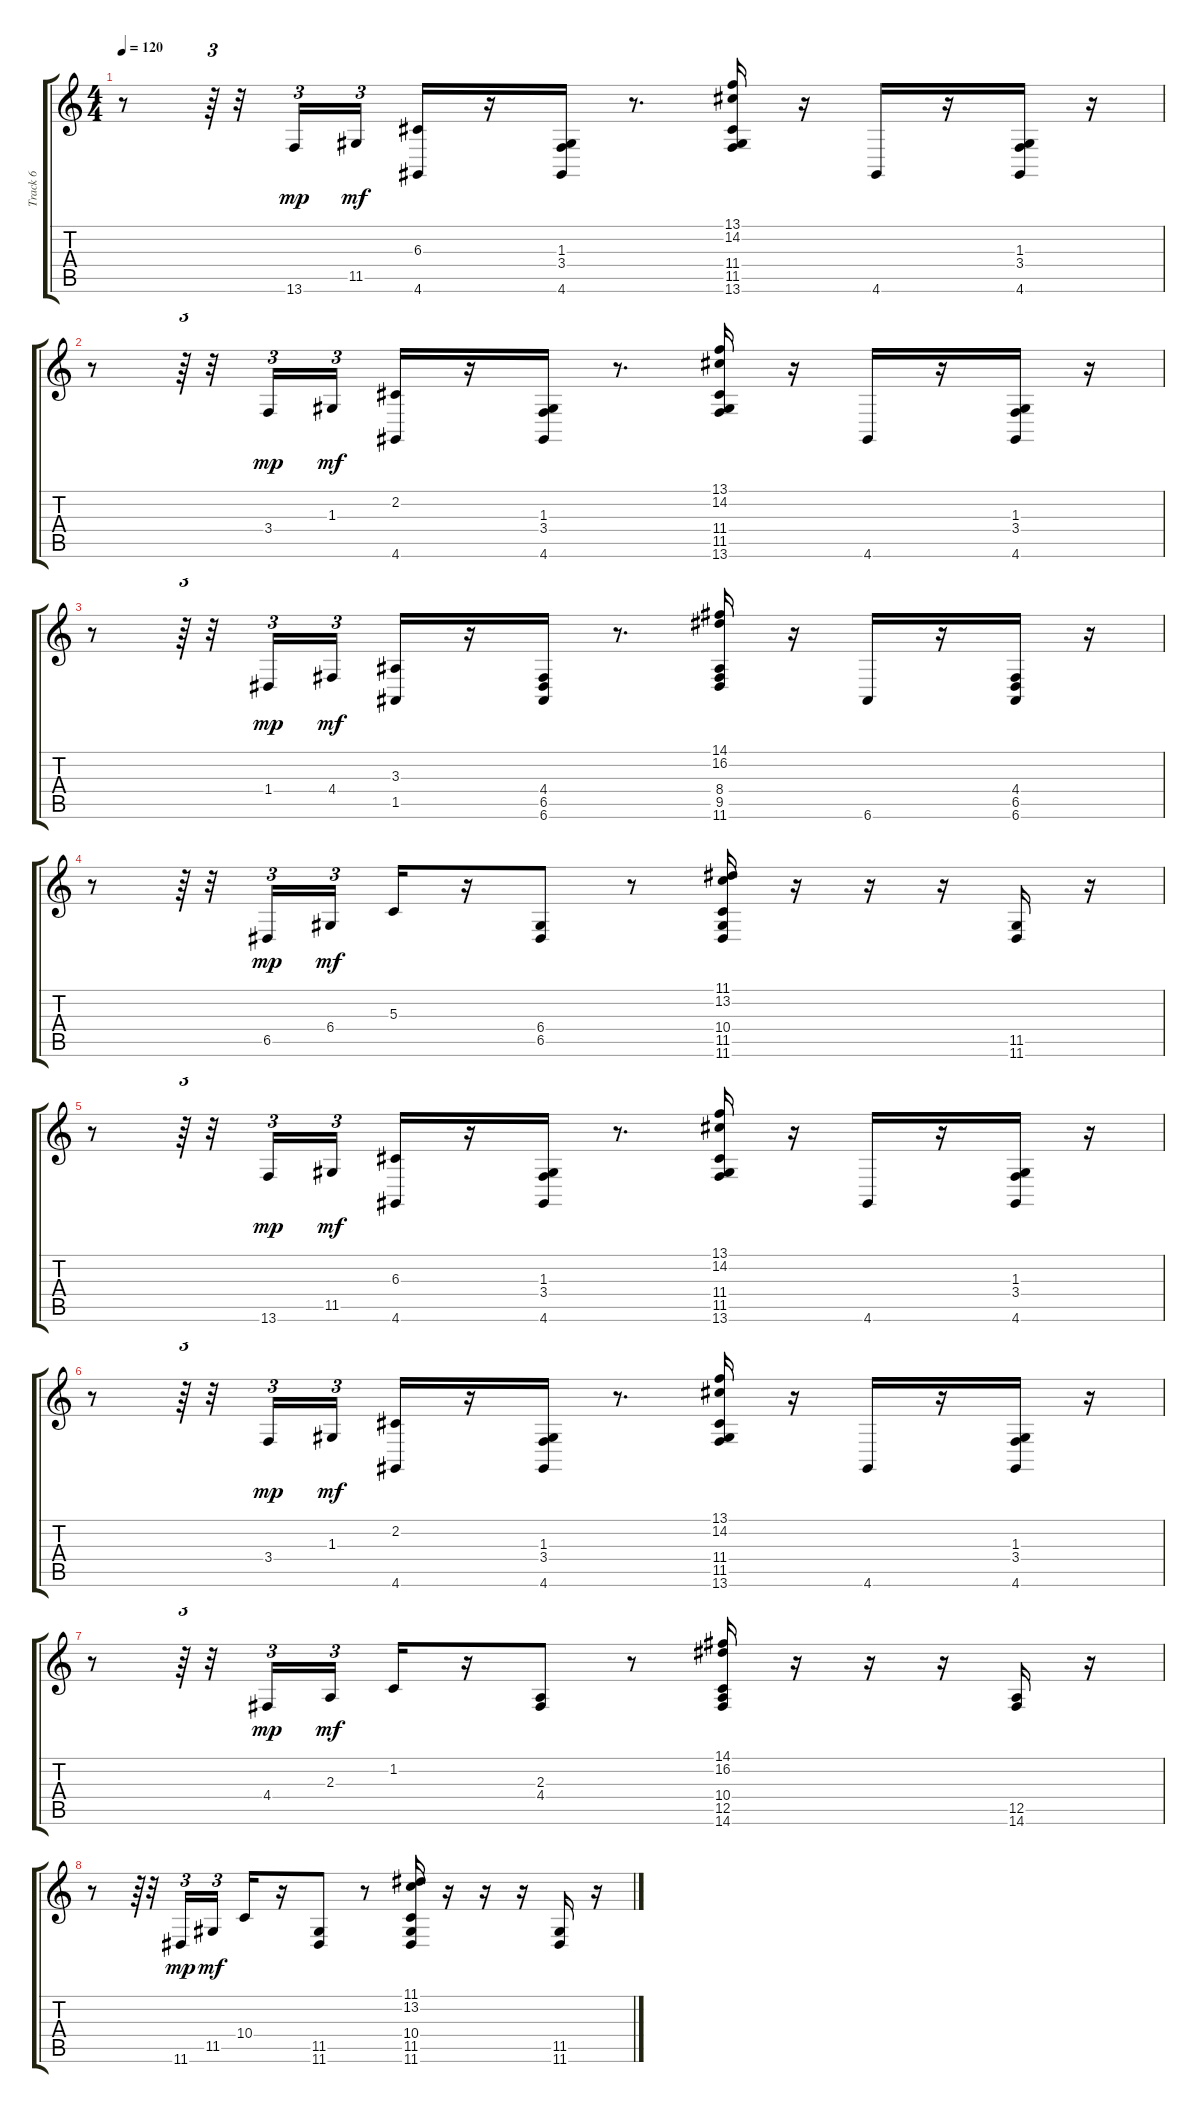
\track ("Track 6" "Track 6") {instrument acousticgrandpiano}
\staff {score tabs}
\tuning (E4 B3 G3 D3 A2 E2) {hide}
\ts (4 4)
\tempo 120
\clef g2
\ks c
r.8{dy mf} r.64{tu (3 2)} r.32 13.6.16{tu (3 2) dy mp} 11.5.16{tu (3 2) dy mf} (6.3 4.6).16 r.16 (1.3 3.4 4.6).16 r.8{d} (13.1 14.2 11.4 11.5 13.6).16 r.16 4.6.16 r.16 (1.3 3.4 4.6).16 r.16 |
r.8 r.64{tu (3 2)} r.32 3.4.16{tu (3 2) dy mp} 1.3.16{tu (3 2) dy mf} (2.2 4.6).16 r.16 (1.3 3.4 4.6).16 r.8{d} (13.1 14.2 11.4 11.5 13.6).16 r.16 4.6.16 r.16 (1.3 3.4 4.6).16 r.16 |
r.8 r.64{tu (3 2)} r.32 1.4.16{tu (3 2) dy mp} 4.4.16{tu (3 2) dy mf} (3.3 1.5).16 r.16 (4.4 6.5 6.6).16 r.8{d} (14.1 16.2 8.4 9.5 11.6).16 r.16 6.6.16 r.16 (4.4 6.5 6.6).16 r.16 |
r.8 r.64{tu (3 2)} r.32 6.5.16{tu (3 2) dy mp} 6.4.16{tu (3 2) dy mf} 5.3.16 r.16 (6.4 6.5).8 r.8 (11.1 13.2 10.4 11.5 11.6).16 r.16 r.16 r.16 (11.5 11.6).16 r.16 |
r.8 r.64{tu (3 2)} r.32 13.6.16{tu (3 2) dy mp} 11.5.16{tu (3 2) dy mf} (6.3 4.6).16 r.16 (1.3 3.4 4.6).16 r.8{d} (13.1 14.2 11.4 11.5 13.6).16 r.16 4.6.16 r.16 (1.3 3.4 4.6).16 r.16 |
r.8 r.64{tu (3 2)} r.32 3.4.16{tu (3 2) dy mp} 1.3.16{tu (3 2) dy mf} (2.2 4.6).16 r.16 (1.3 3.4 4.6).16 r.8{d} (13.1 14.2 11.4 11.5 13.6).16 r.16 4.6.16 r.16 (1.3 3.4 4.6).16 r.16 |
r.8 r.64{tu (3 2)} r.32 4.4.16{tu (3 2) dy mp} 2.3.16{tu (3 2) dy mf} 1.2.16 r.16 (2.3 4.4).8 r.8 (14.1 16.2 10.4 12.5 14.6).16 r.16 r.16 r.16 (12.5 14.6).16 r.16 |
r.8 r.64{tu (3 2)} r.32 11.6.16{tu (3 2) dy mp} 11.5.16{tu (3 2) dy mf} 10.4.16 r.16 (11.5 11.6).8 r.8 (11.1 13.2 10.4 11.5 11.6).16 r.16 r.16 r.16 (11.5 11.6).16 r.16
